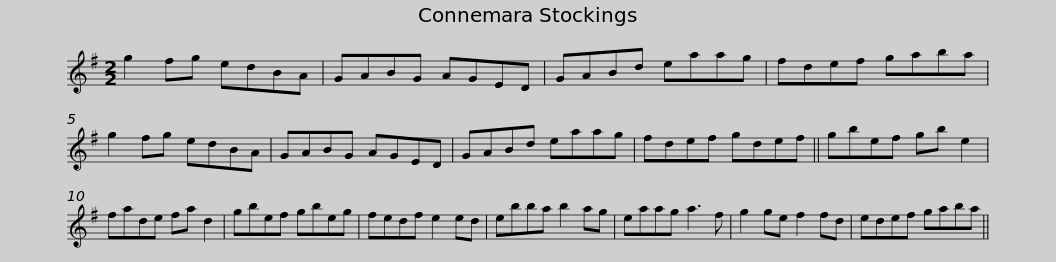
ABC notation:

X:1
L:1/8
M:2/2
I:linebreak $
K:G
V:1 treble
V:1
 g2 fg edBA | GABG AGED | GABd eaag | fdef gaba | g2 fg edBA |$ %5
 GABG AGED | GABd eaag | fdef gdef || gbef gb e2 | fade fa d2 |$ %10
 gbef gbeg | fedf e2 ed | ebba b2 ag | eaag a3 f | g2 ge f2 fd |$ %15
 edef gaba || %16
